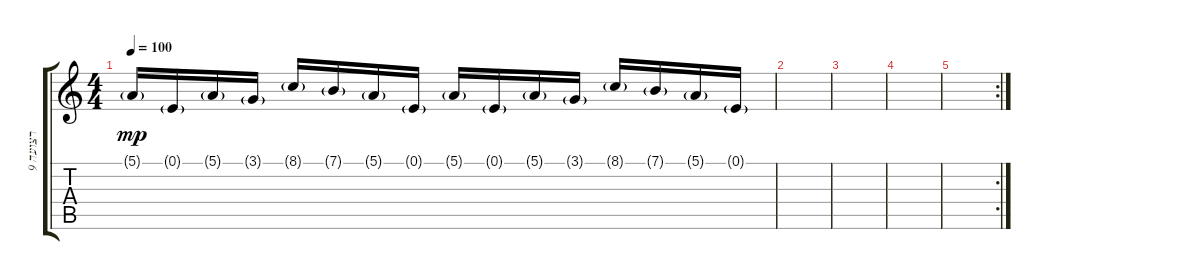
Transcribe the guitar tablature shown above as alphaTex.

\track ("רצועה 9" "רצועה 9") {instrument fx8scifi}
\staff {score tabs}
\tuning (E4 B3 G3 D3 A2 E2) {hide}
\ts (4 4)
\tempo 100
\clef g2
\ks c
5.1{g}.16{dy mp} 0.1{g}.16 5.1{g}.16 3.1{g}.16 8.1{g}.16 7.1{g}.16 5.1{g}.16 0.1{g}.16 5.1{g}.16 0.1{g}.16 5.1{g}.16 3.1{g}.16 8.1{g}.16 7.1{g}.16 5.1{g}.16 0.1{g}.16 |
|
|
|
\rc 2
